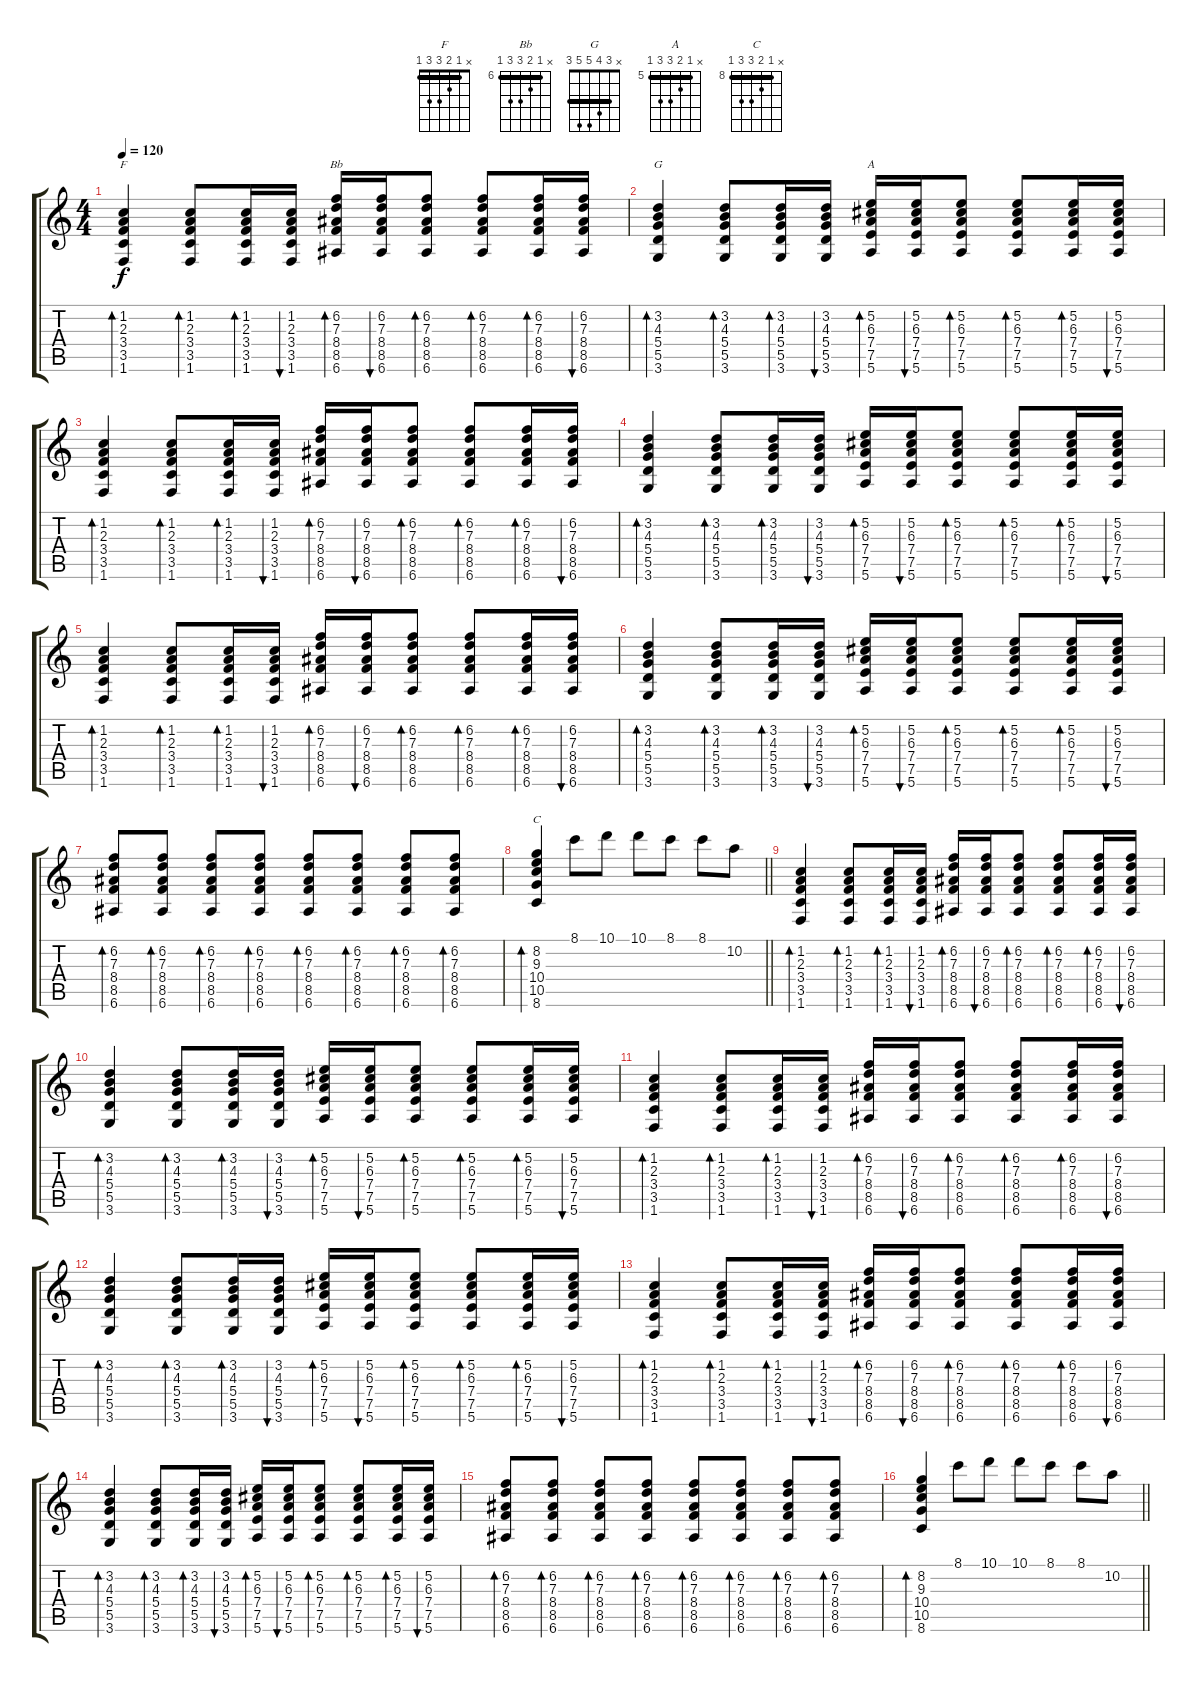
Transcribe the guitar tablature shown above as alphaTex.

\track "" {instrument distortionguitar}
\staff {score tabs}
\tuning (E4 B3 G3 D3 A2 E2) {hide}
\chord ("F" x 1 2 3 3 1) {barre 1}
\chord ("Bb" x 6 7 8 8 6) {firstfret 6 barre 6}
\chord ("G" x 3 4 5 5 3) {barre 3}
\chord ("A" x 5 6 7 7 5) {firstfret 5 barre 5}
\chord ("C" x 8 9 10 10 8) {firstfret 8 barre 8}
\ts (4 4)
\tempo 120
\clef g2
\ks c
(1.2 2.3 3.4 3.5 1.6).4{bd 30 ch "F" dy f instrument distortionguitar} (1.2 2.3 3.4 3.5 1.6).8{bd 30} (1.2 2.3 3.4 3.5 1.6).16{bd 30} (1.2 2.3 3.4 3.5 1.6).16{bu 30} (6.2 7.3 8.4 8.5 6.6).16{bd 30 ch "Bb"} (6.2 7.3 8.4 8.5 6.6).16{bu 30} (6.2 7.3 8.4 8.5 6.6).8{bd 30} (6.2 7.3 8.4 8.5 6.6).8{bd 30} (6.2 7.3 8.4 8.5 6.6).16{bd 30} (6.2 7.3 8.4 8.5 6.6).16{bu 30} |
(3.2 4.3 5.4 5.5 3.6).4{bd 30 ch "G"} (3.2 4.3 5.4 5.5 3.6).8{bd 30} (3.2 4.3 5.4 5.5 3.6).16{bd 30} (3.2 4.3 5.4 5.5 3.6).16{bu 30} (5.2 6.3 7.4 7.5 5.6).16{bd 30 ch "A"} (5.2 6.3 7.4 7.5 5.6).16{bu 30} (5.2 6.3 7.4 7.5 5.6).8{bd 30} (5.2 6.3 7.4 7.5 5.6).8{bd 30} (5.2 6.3 7.4 7.5 5.6).16{bd 30} (5.2 6.3 7.4 7.5 5.6).16{bu 30} |
(1.2 2.3 3.4 3.5 1.6).4{bd 30} (1.2 2.3 3.4 3.5 1.6).8{bd 30} (1.2 2.3 3.4 3.5 1.6).16{bd 30} (1.2 2.3 3.4 3.5 1.6).16{bu 30} (6.2 7.3 8.4 8.5 6.6).16{bd 30} (6.2 7.3 8.4 8.5 6.6).16{bu 30} (6.2 7.3 8.4 8.5 6.6).8{bd 30} (6.2 7.3 8.4 8.5 6.6).8{bd 30} (6.2 7.3 8.4 8.5 6.6).16{bd 30} (6.2 7.3 8.4 8.5 6.6).16{bu 30} |
(3.2 4.3 5.4 5.5 3.6).4{bd 30} (3.2 4.3 5.4 5.5 3.6).8{bd 30} (3.2 4.3 5.4 5.5 3.6).16{bd 30} (3.2 4.3 5.4 5.5 3.6).16{bu 30} (5.2 6.3 7.4 7.5 5.6).16{bd 30} (5.2 6.3 7.4 7.5 5.6).16{bu 30} (5.2 6.3 7.4 7.5 5.6).8{bd 30} (5.2 6.3 7.4 7.5 5.6).8{bd 30} (5.2 6.3 7.4 7.5 5.6).16{bd 30} (5.2 6.3 7.4 7.5 5.6).16{bu 30} |
(1.2 2.3 3.4 3.5 1.6).4{bd 30} (1.2 2.3 3.4 3.5 1.6).8{bd 30} (1.2 2.3 3.4 3.5 1.6).16{bd 30} (1.2 2.3 3.4 3.5 1.6).16{bu 30} (6.2 7.3 8.4 8.5 6.6).16{bd 30} (6.2 7.3 8.4 8.5 6.6).16{bu 30} (6.2 7.3 8.4 8.5 6.6).8{bd 30} (6.2 7.3 8.4 8.5 6.6).8{bd 30} (6.2 7.3 8.4 8.5 6.6).16{bd 30} (6.2 7.3 8.4 8.5 6.6).16{bu 30} |
(3.2 4.3 5.4 5.5 3.6).4{bd 30} (3.2 4.3 5.4 5.5 3.6).8{bd 30} (3.2 4.3 5.4 5.5 3.6).16{bd 30} (3.2 4.3 5.4 5.5 3.6).16{bu 30} (5.2 6.3 7.4 7.5 5.6).16{bd 30} (5.2 6.3 7.4 7.5 5.6).16{bu 30} (5.2 6.3 7.4 7.5 5.6).8{bd 30} (5.2 6.3 7.4 7.5 5.6).8{bd 30} (5.2 6.3 7.4 7.5 5.6).16{bd 30} (5.2 6.3 7.4 7.5 5.6).16{bu 30} |
(6.2 7.3 8.4 8.5 6.6).8{bd 30} (6.2 7.3 8.4 8.5 6.6).8{bd 30} (6.2 7.3 8.4 8.5 6.6).8{bd 30} (6.2 7.3 8.4 8.5 6.6).8{bd 30} (6.2 7.3 8.4 8.5 6.6).8{bd 30} (6.2 7.3 8.4 8.5 6.6).8{bd 30} (6.2 7.3 8.4 8.5 6.6).8{bd 30} (6.2 7.3 8.4 8.5 6.6).8{bd 30} |
\barLineRight lightlight
(8.2 9.3 10.4 10.5 8.6).4{bd 30 ch "C"} 8.1.8 10.1.8 10.1.8 8.1.8 8.1.8 10.2.8 |
(1.2 2.3 3.4 3.5 1.6).4{bd 30} (1.2 2.3 3.4 3.5 1.6).8{bd 30} (1.2 2.3 3.4 3.5 1.6).16{bd 30} (1.2 2.3 3.4 3.5 1.6).16{bu 30} (6.2 7.3 8.4 8.5 6.6).16{bd 30} (6.2 7.3 8.4 8.5 6.6).16{bu 30} (6.2 7.3 8.4 8.5 6.6).8{bd 30} (6.2 7.3 8.4 8.5 6.6).8{bd 30} (6.2 7.3 8.4 8.5 6.6).16{bd 30} (6.2 7.3 8.4 8.5 6.6).16{bu 30} |
(3.2 4.3 5.4 5.5 3.6).4{bd 30} (3.2 4.3 5.4 5.5 3.6).8{bd 30} (3.2 4.3 5.4 5.5 3.6).16{bd 30} (3.2 4.3 5.4 5.5 3.6).16{bu 30} (5.2 6.3 7.4 7.5 5.6).16{bd 30} (5.2 6.3 7.4 7.5 5.6).16{bu 30} (5.2 6.3 7.4 7.5 5.6).8{bd 30} (5.2 6.3 7.4 7.5 5.6).8{bd 30} (5.2 6.3 7.4 7.5 5.6).16{bd 30} (5.2 6.3 7.4 7.5 5.6).16{bu 30} |
(1.2 2.3 3.4 3.5 1.6).4{bd 30} (1.2 2.3 3.4 3.5 1.6).8{bd 30} (1.2 2.3 3.4 3.5 1.6).16{bd 30} (1.2 2.3 3.4 3.5 1.6).16{bu 30} (6.2 7.3 8.4 8.5 6.6).16{bd 30} (6.2 7.3 8.4 8.5 6.6).16{bu 30} (6.2 7.3 8.4 8.5 6.6).8{bd 30} (6.2 7.3 8.4 8.5 6.6).8{bd 30} (6.2 7.3 8.4 8.5 6.6).16{bd 30} (6.2 7.3 8.4 8.5 6.6).16{bu 30} |
(3.2 4.3 5.4 5.5 3.6).4{bd 30} (3.2 4.3 5.4 5.5 3.6).8{bd 30} (3.2 4.3 5.4 5.5 3.6).16{bd 30} (3.2 4.3 5.4 5.5 3.6).16{bu 30} (5.2 6.3 7.4 7.5 5.6).16{bd 30} (5.2 6.3 7.4 7.5 5.6).16{bu 30} (5.2 6.3 7.4 7.5 5.6).8{bd 30} (5.2 6.3 7.4 7.5 5.6).8{bd 30} (5.2 6.3 7.4 7.5 5.6).16{bd 30} (5.2 6.3 7.4 7.5 5.6).16{bu 30} |
(1.2 2.3 3.4 3.5 1.6).4{bd 30} (1.2 2.3 3.4 3.5 1.6).8{bd 30} (1.2 2.3 3.4 3.5 1.6).16{bd 30} (1.2 2.3 3.4 3.5 1.6).16{bu 30} (6.2 7.3 8.4 8.5 6.6).16{bd 30} (6.2 7.3 8.4 8.5 6.6).16{bu 30} (6.2 7.3 8.4 8.5 6.6).8{bd 30} (6.2 7.3 8.4 8.5 6.6).8{bd 30} (6.2 7.3 8.4 8.5 6.6).16{bd 30} (6.2 7.3 8.4 8.5 6.6).16{bu 30} |
(3.2 4.3 5.4 5.5 3.6).4{bd 30} (3.2 4.3 5.4 5.5 3.6).8{bd 30} (3.2 4.3 5.4 5.5 3.6).16{bd 30} (3.2 4.3 5.4 5.5 3.6).16{bu 30} (5.2 6.3 7.4 7.5 5.6).16{bd 30} (5.2 6.3 7.4 7.5 5.6).16{bu 30} (5.2 6.3 7.4 7.5 5.6).8{bd 30} (5.2 6.3 7.4 7.5 5.6).8{bd 30} (5.2 6.3 7.4 7.5 5.6).16{bd 30} (5.2 6.3 7.4 7.5 5.6).16{bu 30} |
(6.2 7.3 8.4 8.5 6.6).8{bd 30} (6.2 7.3 8.4 8.5 6.6).8{bd 30} (6.2 7.3 8.4 8.5 6.6).8{bd 30} (6.2 7.3 8.4 8.5 6.6).8{bd 30} (6.2 7.3 8.4 8.5 6.6).8{bd 30} (6.2 7.3 8.4 8.5 6.6).8{bd 30} (6.2 7.3 8.4 8.5 6.6).8{bd 30} (6.2 7.3 8.4 8.5 6.6).8{bd 30} |
\barLineRight lightlight
(8.2 9.3 10.4 10.5 8.6).4{bd 30} 8.1.8 10.1.8 10.1.8 8.1.8 8.1.8 10.2.8
